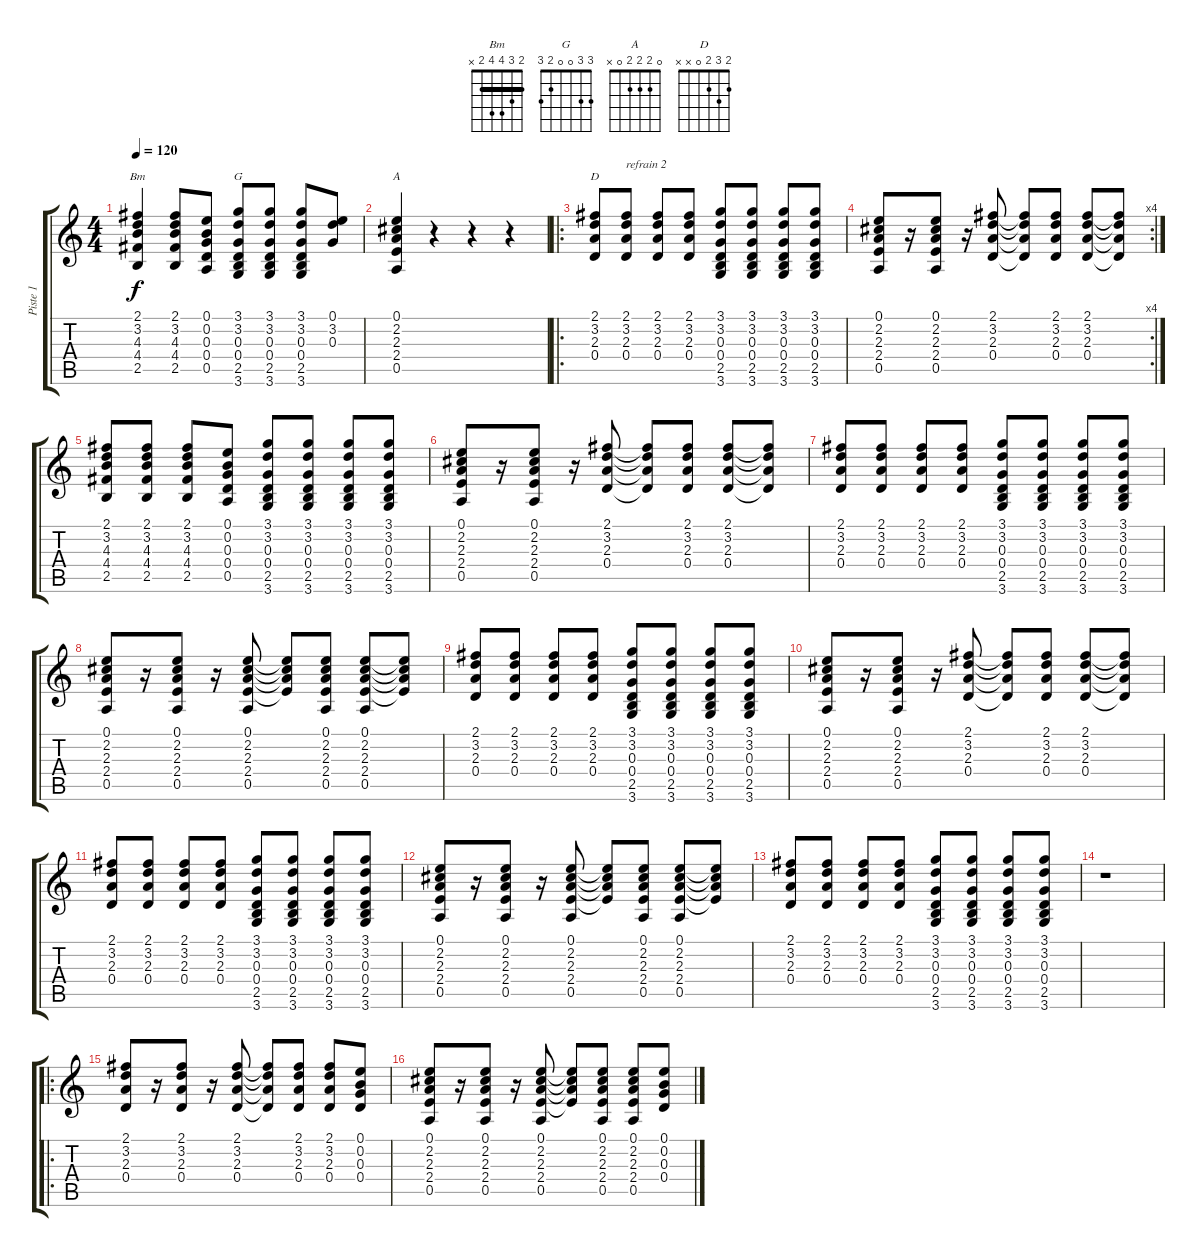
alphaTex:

\track ("Piste 1" "Piste 1") {instrument acousticguitarnylon}
\staff {score tabs}
\tuning (E4 B3 G3 D3 A2 E2) {hide}
\chord ("Bm" 2 3 4 4 2 x) {barre 2}
\chord ("G" 3 3 0 0 2 3)
\chord ("A" 0 2 2 2 0 x)
\chord ("D" 2 3 2 0 x x)
\ts (4 4)
\tempo 120
\clef g2
\ks c
(2.1 3.2 4.3 4.4 2.5).4{ch "Bm" dy f} (2.1 3.2 4.3 4.4 2.5).8 (0.1 0.2 0.3 0.4 0.5).8 (3.1 3.2 0.3 0.4 2.5 3.6).8{ch "G"} (3.1 3.2 0.3 0.4 2.5 3.6).8 (3.1 3.2 0.3 0.4 2.5 3.6).8 (0.1 3.2 0.3).8 |
(0.1 2.2 2.3 2.4 0.5).4{ch "A"} r.4 r.4 r.4 |
\ro
(2.1 3.2 2.3 0.4).8{ch "D"} (2.1 3.2 2.3 0.4).8{txt "refrain 2"} (2.1 3.2 2.3 0.4).8 (2.1 3.2 2.3 0.4).8 (3.1 3.2 0.3 0.4 2.5 3.6).8 (3.1 3.2 0.3 0.4 2.5 3.6).8 (3.1 3.2 0.3 0.4 2.5 3.6).8 (3.1 3.2 0.3 0.4 2.5 3.6).8 |
\rc 4
(0.1 2.2 2.3 2.4 0.5).8 r.16 (0.1 2.2 2.3 2.4 0.5).8 r.16 (2.1 3.2 2.3 0.4).8 (2.1{t} 3.2{t} 2.3{t} 0.4{t}).8 (2.1 3.2 2.3 0.4).8 (2.1 3.2 2.3 0.4).8 (2.1{t} 3.2{t} 2.3{t} 0.4{t}).8 |
(2.1 3.2 4.3 4.4 2.5).8 (2.1 3.2 4.3 4.4 2.5).8 (2.1 3.2 4.3 4.4 2.5).8 (0.1 0.2 0.3 0.4 0.5).8 (3.1 3.2 0.3 0.4 2.5 3.6).8 (3.1 3.2 0.3 0.4 2.5 3.6).8 (3.1 3.2 0.3 0.4 2.5 3.6).8 (3.1 3.2 0.3 0.4 2.5 3.6).8 |
(0.1 2.2 2.3 2.4 0.5).8 r.16 (0.1 2.2 2.3 2.4 0.5).8 r.16 (2.1 3.2 2.3 0.4).8 (2.1{t} 3.2{t} 2.3{t} 0.4{t}).8 (2.1 3.2 2.3 0.4).8 (2.1 3.2 2.3 0.4).8 (2.1{t} 3.2{t} 2.3{t} 0.4{t}).8 |
(2.1 3.2 2.3 0.4).8 (2.1 3.2 2.3 0.4).8 (2.1 3.2 2.3 0.4).8 (2.1 3.2 2.3 0.4).8 (3.1 3.2 0.3 0.4 2.5 3.6).8 (3.1 3.2 0.3 0.4 2.5 3.6).8 (3.1 3.2 0.3 0.4 2.5 3.6).8 (3.1 3.2 0.3 0.4 2.5 3.6).8 |
(0.1 2.2 2.3 2.4 0.5).8 r.16 (0.1 2.2 2.3 2.4 0.5).8 r.16 (0.1 2.2 2.3 2.4 0.5).8 (0.1{t} 2.2{t} 2.3{t} 2.4{t}).8 (0.1 2.2 2.3 2.4 0.5).8 (0.1 2.2 2.3 2.4 0.5).8 (0.1{t} 2.2{t} 2.3{t} 2.4{t}).8 |
(2.1 3.2 2.3 0.4).8 (2.1 3.2 2.3 0.4).8 (2.1 3.2 2.3 0.4).8 (2.1 3.2 2.3 0.4).8 (3.1 3.2 0.3 0.4 2.5 3.6).8 (3.1 3.2 0.3 0.4 2.5 3.6).8 (3.1 3.2 0.3 0.4 2.5 3.6).8 (3.1 3.2 0.3 0.4 2.5 3.6).8 |
(0.1 2.2 2.3 2.4 0.5).8 r.16 (0.1 2.2 2.3 2.4 0.5).8 r.16 (2.1 3.2 2.3 0.4).8 (2.1{t} 3.2{t} 2.3{t} 0.4{t}).8 (2.1 3.2 2.3 0.4).8 (2.1 3.2 2.3 0.4).8 (2.1{t} 3.2{t} 2.3{t} 0.4{t}).8 |
(2.1 3.2 2.3 0.4).8 (2.1 3.2 2.3 0.4).8 (2.1 3.2 2.3 0.4).8 (2.1 3.2 2.3 0.4).8 (3.1 3.2 0.3 0.4 2.5 3.6).8 (3.1 3.2 0.3 0.4 2.5 3.6).8 (3.1 3.2 0.3 0.4 2.5 3.6).8 (3.1 3.2 0.3 0.4 2.5 3.6).8 |
(0.1 2.2 2.3 2.4 0.5).8 r.16 (0.1 2.2 2.3 2.4 0.5).8 r.16 (0.1 2.2 2.3 2.4 0.5).8 (0.1{t} 2.2{t} 2.3{t} 2.4{t}).8 (0.1 2.2 2.3 2.4 0.5).8 (0.1 2.2 2.3 2.4 0.5).8 (0.1{t} 2.2{t} 2.3{t} 2.4{t}).8 |
(2.1 3.2 2.3 0.4).8 (2.1 3.2 2.3 0.4).8 (2.1 3.2 2.3 0.4).8 (2.1 3.2 2.3 0.4).8 (3.1 3.2 0.3 0.4 2.5 3.6).8 (3.1 3.2 0.3 0.4 2.5 3.6).8 (3.1 3.2 0.3 0.4 2.5 3.6).8 (3.1 3.2 0.3 0.4 2.5 3.6).8 |
r.1 |
\ro
(2.1 3.2 2.3 0.4).8 r.16 (2.1 3.2 2.3 0.4).8 r.16 (2.1 3.2 2.3 0.4).8 (2.1{t} 3.2{t} 2.3{t} 0.4{t}).8 (2.1 3.2 2.3 0.4).8 (2.1 3.2 2.3 0.4).8 (0.1 0.2 0.3 0.4).8 |
(0.1 2.2 2.3 2.4 0.5).8 r.16 (0.1 2.2 2.3 2.4 0.5).8 r.16 (0.1 2.2 2.3 2.4 0.5).8 (0.1{t} 2.2{t} 2.3{t} 2.4{t}).8 (0.1 2.2 2.3 2.4 0.5).8 (0.1 2.2 2.3 2.4 0.5).8 (0.1 0.2 0.3 0.4).8
